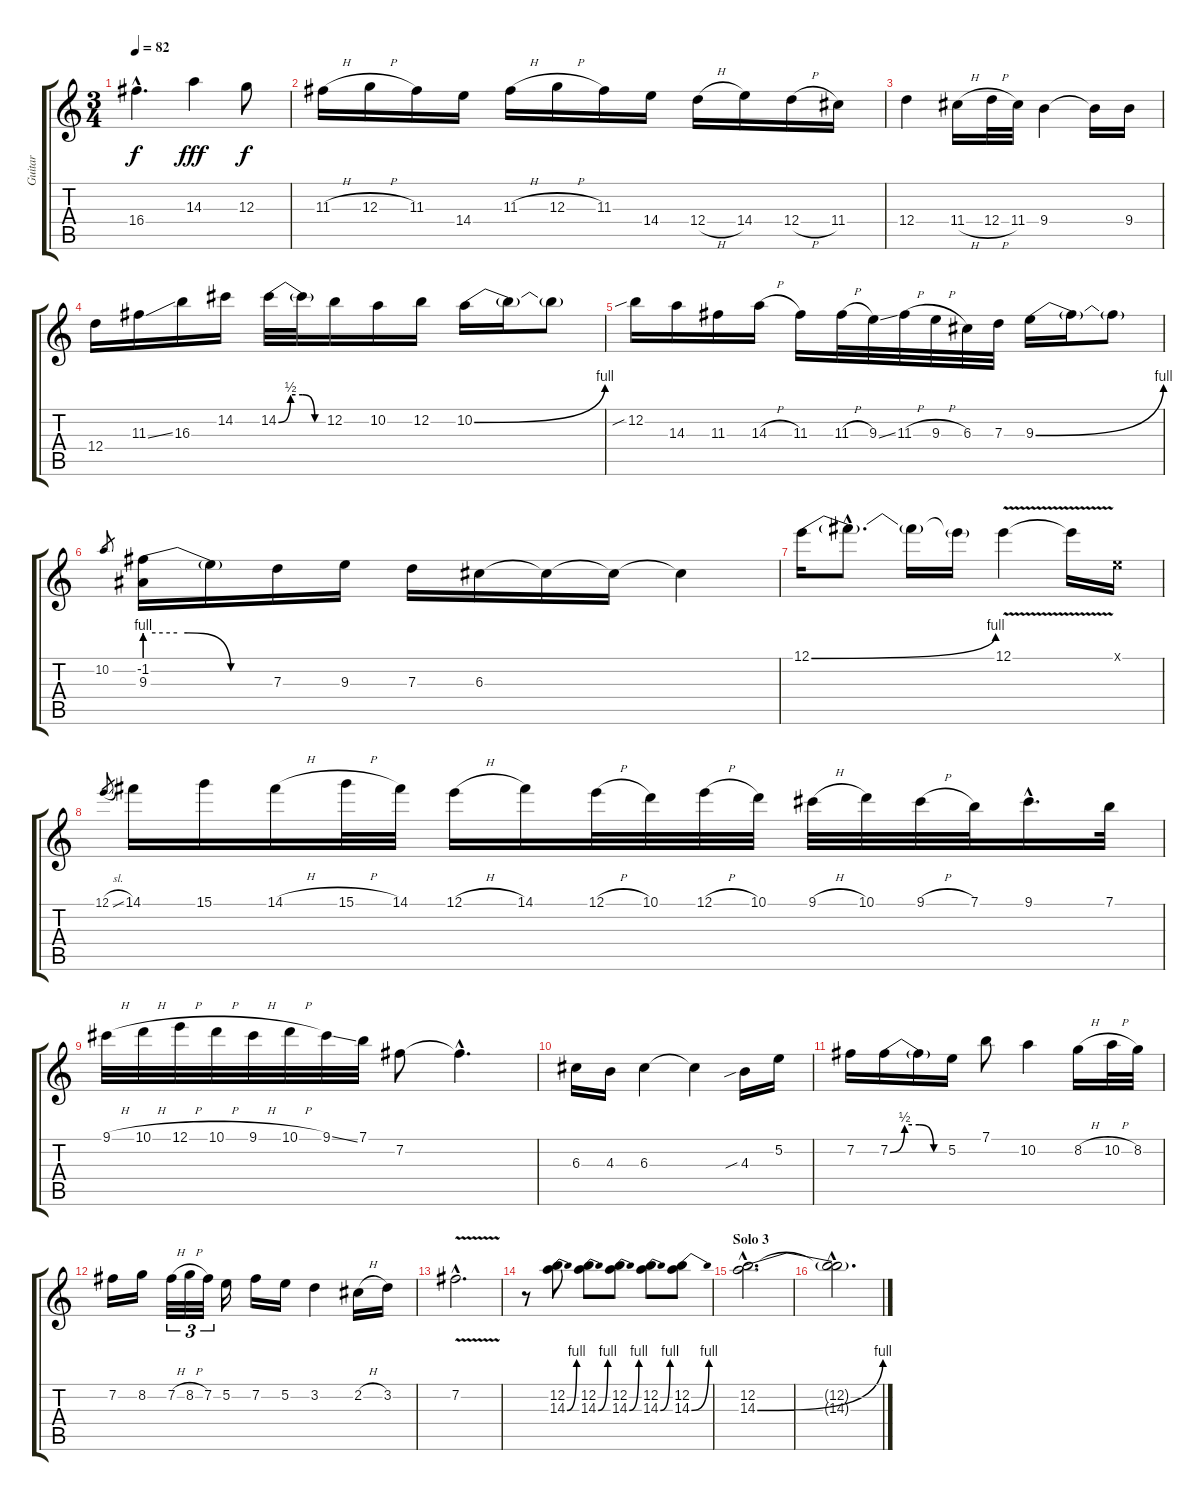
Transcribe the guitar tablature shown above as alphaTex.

\track ("Guitar" "Guitar") {instrument overdrivenguitar}
\staff {score tabs}
\tuning (E4 B3 G3 D3 A2 E2) {hide}
\ts (3 4)
\tempo 82
\clef g2
\ks c
16.4{hac}.4{d dy f} 14.3.4{dy fff} 12.3.8{dy f} |
11.3{h}.16 12.3{h}.16 11.3.16 14.4.16 11.3{h}.16 12.3{h}.16 11.3.16 14.4.16 12.4{h}.16 14.4.16 12.4{h}.16 11.4.16 |
12.4.4 11.4{h}.16 12.4{h}.32 11.4.32 9.4.4 9.4{t}.16 9.4.16 |
12.4.16 11.3{ss}.16 16.3.16 14.2.16 14.2{be (custom 0 0 15 2 30 2 45 0 60 0)}.32 14.2{t}.32 12.2.16 10.2.16 12.2.16 10.2{be (bend 0 0 60 4)}.16 10.2{t}.16 10.2{t}.8 |
12.2{sib}.16 14.3.16 11.3.16 14.3{h}.16 11.3.16 11.3{h}.32 9.3{ss}.32 11.3{h}.32 9.3{h}.32 6.3.32 7.3.32 9.3{be (bend 0 0 60 4)}.16 9.3{t}.16 9.3{t}.8 |
10.2.8{gr} (-1.2 9.3{be (custom 0 4 15 4 20 4 40 0 60 0)}).16 9.3{t}.16 7.3.16 9.3.16 7.3.16 6.3.16 6.3{t}.16 6.3{t}.16 6.3{t}.4 |
12.1{be (bend 0 0 60 4)}.16 12.1{hac t}.8{d} 12.1{t}.16 12.1{t}.16 12.1{v}.4 12.1{t}.16 0.1{x}.16 |
12.1{sl}.8{gr} 14.1.16 15.1.16 14.1{h}.16 15.1{h}.32 14.1.32 12.1{h}.16 14.1.16 12.1{h}.32 10.1.32 12.1{h}.32 10.1.32 9.1{h}.32 10.1.32 9.1{h}.32 7.1.32 9.1{hac}.16{d} 7.1.32 |
9.1{h}.32 10.1{h}.32 12.1{h}.32 10.1{h}.32 9.1{h}.32 10.1{h}.32 9.1{ss}.32 7.1.32 7.2.8 7.2{hac t}.4{d} |
6.3.16 4.3.16 6.3.4 6.3{t}.4 4.3{sib}.16 5.2.16 |
7.2.16 7.2{be (custom 0 0 15 2 30 2 45 0 60 0)}.16 7.2{t}.16 5.2.16 7.1.8 10.2.4 8.2{h}.16 10.2{h}.32 8.2.32 |
7.2.16 8.2.16 7.2{h}.32{tu (3 2)} 8.2{h}.32{tu (3 2)} 7.2.32{tu (3 2)} 5.2.16 7.2.16 5.2.16 3.2.4 2.2{h}.16 3.2.16 |
7.2{v hac}.2{d} |
r.8 (12.2 14.3{be (bend 0 0 60 4)}).8 (12.2 14.3{be (bend 0 0 60 4)}).8 (12.2 14.3{be (bend 0 0 60 4)}).8 (12.2 14.3{be (bend 0 0 60 4)}).8 (12.2 14.3{be (bend 0 0 60 4)}).8 |
\section ("" "Solo 3")
(12.2{hac} 14.3{be (bend 0 0 60 4) hac}).2{d} |
(12.2{hac t} 14.3{hac t}).2{d}
